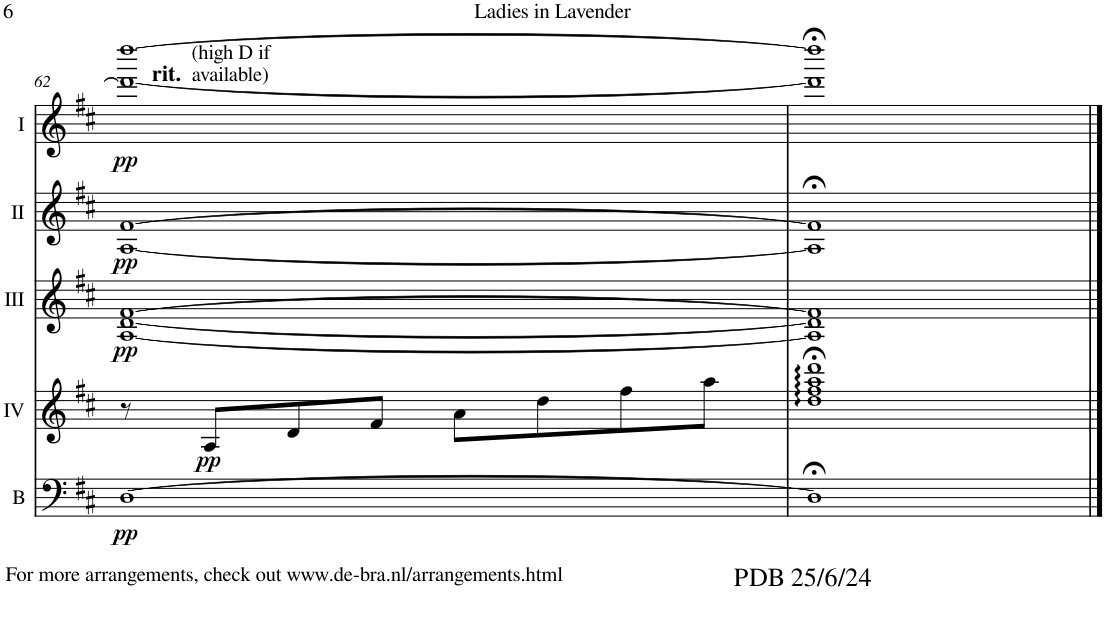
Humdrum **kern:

**kern	**dynam	**kern	**dynam	**kern	**dynam	**kern	**dynam	**kern	**dynam
*part5	*part5	*part4	*part4	*part3	*part3	*part2	*part2	*part1	*part1
*staff5	*staff5	*staff4	*staff4	*staff3	*staff3	*staff2	*staff2	*staff1	*staff1
*I"Bass	*	*I"Acc. 4	*	*I"Acc. 3	*	*I"Acc. 2	*	*I"Acc. 1	*
*I'B	*	*	*	*	*	*	*	*	*
!!LO:PB:g=z
*clefF4	*	*clefG2	*	*clefG2	*	*clefG2	*	*clefG2	*
*Trd7c12	*	*Trd7c12	*	*Trd7c12	*	*	*	*	*
*k[f#c#]	*	*k[f#c#]	*	*k[f#c#]	*	*k[f#c#]	*	*k[f#c#]	*
*M4/4	*	*M4/4	*	*M4/4	*	*M4/4	*	*M4/4	*
*met(c)	*	*met(c)	*	*met(c)	*	*met(c)	*	*met(c)	*
=62	=62	=62	=62	=62	=62	=62	=62	=62	=62
!	!	!	!	!	!	!	!	!LO:TX:a:t=(high D if	!
!	!	!	!	!	!	!	!	!LO:TX:a:t=available)	!
!	!	!	!	!	!	!	!	!LO:TX:a:B:t=rit.	!
!	!LO:DY:b	!	!	!	!LO:DY:b	!	!LO:DY:b	!	!LO:DY:b
[1D	pp	8r	.	[1A [1d [1f#	pp	[1A [1f#	pp	1ddd_ [1dddd	pp
!	!	!	!LO:DY:b	!	!	!	!	!	!
.	.	8A/L	pp	.	.	.	.	.	.
.	.	8d/	.	.	.	.	.	.	.
.	.	8f#/J	.	.	.	.	.	.	.
.	.	8a\L	.	.	.	.	.	.	.
.	.	8dd\	.	.	.	.	.	.	.
.	.	8ff#\	.	.	.	.	.	.	.
.	.	8aa\J	.	.	.	.	.	.	.
=63	=63	=63	=63	=63	=63	=63	=63	=63	=63
!	!	!	!	!	!	!	!	!LO:TX:b:t=PDB 25/6/24	!
!	!	!	!	!	!	!	!	!LO:TX:b:t=For more arrangements, check out www.de-bra.nl/arrangements.html	!
1D;<]	.	1dd;< 1ff#;< 1aa;< 1ddd;<	.	1A] 1d] 1f#]	.	1A];< 1f#];<	.	1ddd];< 1dddd];<	.
==	==	==	==	==	==	==	==	==	==
*-	*-	*-	*-	*-	*-	*-	*-	*-	*-
